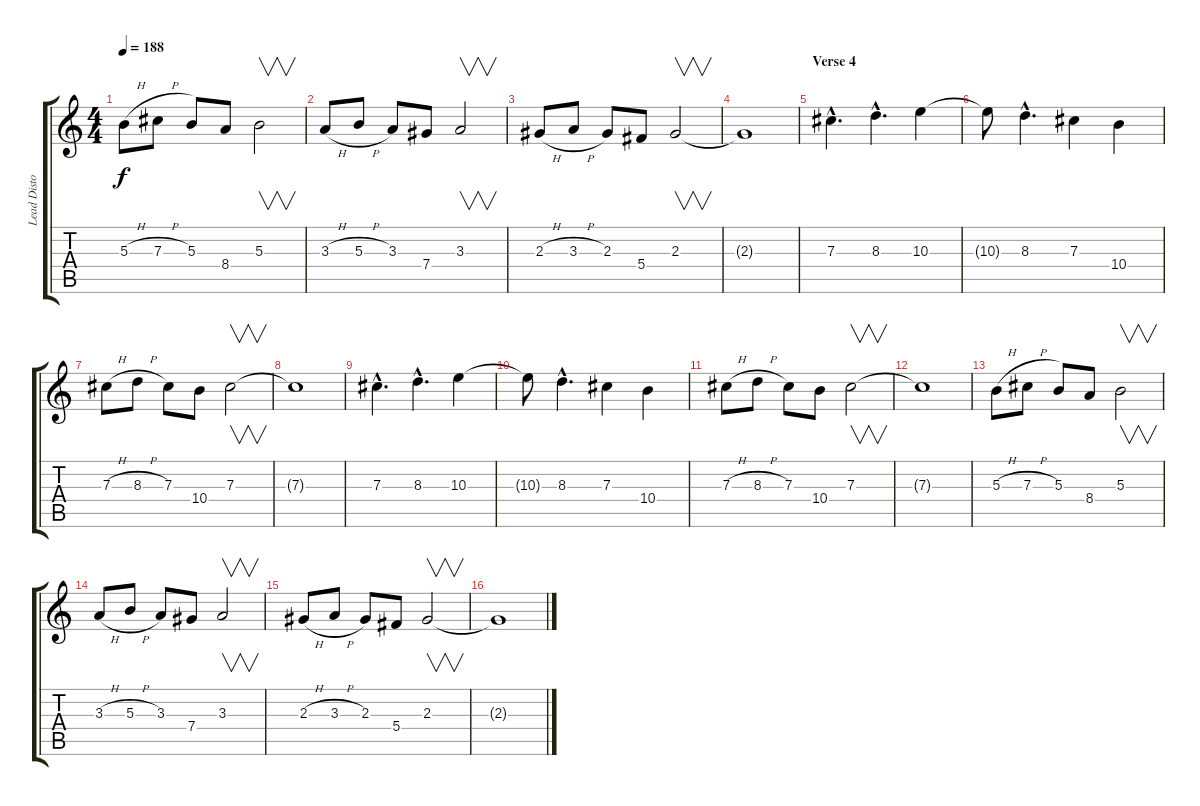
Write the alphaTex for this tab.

\track ("Lead Distortion" "Lead Disto") {instrument overdrivenguitar}
\staff {score tabs}
\tuning (Eb4 Bb3 Gb3 Db3 Ab2 Eb2) {hide}
\ts (4 4)
\tempo 188
\clef g2
\ks c
5.3{h}.8{dy f} 7.3{h}.8 5.3.8 8.4.8 5.3.2{v} |
3.3{h}.8 5.3{h}.8 3.3.8 7.4.8 3.3.2{v} |
2.3{h}.8 3.3{h}.8 2.3.8 5.4.8 2.3.2{v} |
2.3{t}.1 |
\section ("" "Verse 4")
7.3{hac}.4{d} 8.3{hac}.4{d} 10.3.4 |
10.3{t}.8 8.3{hac}.4{d} 7.3.4 10.4.4 |
7.3{h}.8 8.3{h}.8 7.3.8 10.4.8 7.3.2{v} |
7.3{t}.1 |
7.3{hac}.4{d} 8.3{hac}.4{d} 10.3.4 |
10.3{t}.8 8.3{hac}.4{d} 7.3.4 10.4.4 |
7.3{h}.8 8.3{h}.8 7.3.8 10.4.8 7.3.2{v} |
7.3{t}.1 |
5.3{h}.8 7.3{h}.8 5.3.8 8.4.8 5.3.2{v} |
3.3{h}.8 5.3{h}.8 3.3.8 7.4.8 3.3.2{v} |
2.3{h}.8 3.3{h}.8 2.3.8 5.4.8 2.3.2{v} |
2.3{t}.1
